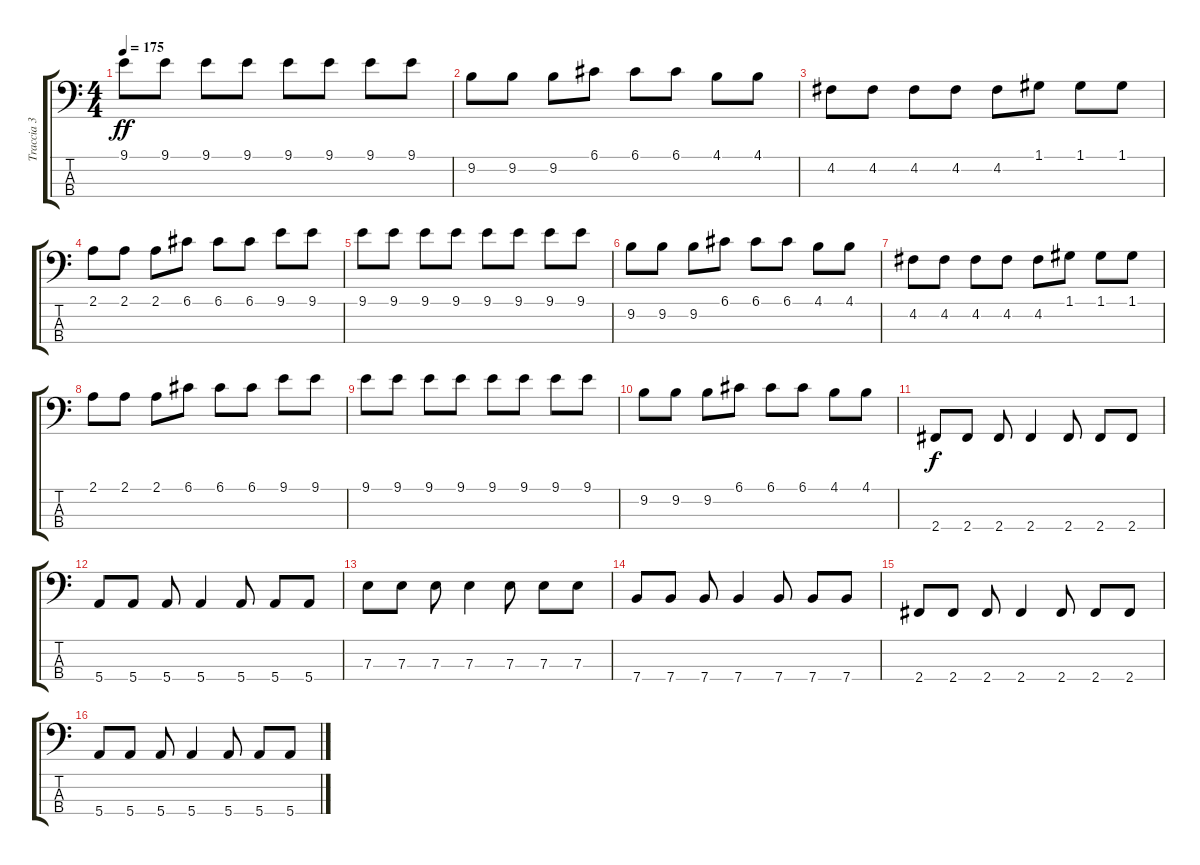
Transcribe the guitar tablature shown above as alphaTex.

\track ("Traccia 3" "Traccia 3") {instrument electricbassfinger}
\staff {score tabs}
\tuning (G2 D2 A1 E1) {hide}
\ts (4 4)
\tempo 175
\clef f4
\ks c
9.1.8{dy ff} 9.1.8 9.1.8 9.1.8 9.1.8 9.1.8 9.1.8 9.1.8 |
9.2.8 9.2.8 9.2.8 6.1.8 6.1.8 6.1.8 4.1.8 4.1.8 |
4.2.8 4.2.8 4.2.8 4.2.8 4.2.8 1.1.8 1.1.8 1.1.8 |
2.1.8 2.1.8 2.1.8 6.1.8 6.1.8 6.1.8 9.1.8 9.1.8 |
9.1.8 9.1.8 9.1.8 9.1.8 9.1.8 9.1.8 9.1.8 9.1.8 |
9.2.8 9.2.8 9.2.8 6.1.8 6.1.8 6.1.8 4.1.8 4.1.8 |
4.2.8 4.2.8 4.2.8 4.2.8 4.2.8 1.1.8 1.1.8 1.1.8 |
2.1.8 2.1.8 2.1.8 6.1.8 6.1.8 6.1.8 9.1.8 9.1.8 |
9.1.8 9.1.8 9.1.8 9.1.8 9.1.8 9.1.8 9.1.8 9.1.8 |
9.2.8 9.2.8 9.2.8 6.1.8 6.1.8 6.1.8 4.1.8 4.1.8 |
2.4.8{dy f} 2.4.8 2.4.8 2.4.4 2.4.8 2.4.8 2.4.8 |
5.4.8 5.4.8 5.4.8 5.4.4 5.4.8 5.4.8 5.4.8 |
7.3.8 7.3.8 7.3.8 7.3.4 7.3.8 7.3.8 7.3.8 |
7.4.8 7.4.8 7.4.8 7.4.4 7.4.8 7.4.8 7.4.8 |
2.4.8 2.4.8 2.4.8 2.4.4 2.4.8 2.4.8 2.4.8 |
5.4.8 5.4.8 5.4.8 5.4.4 5.4.8 5.4.8 5.4.8
